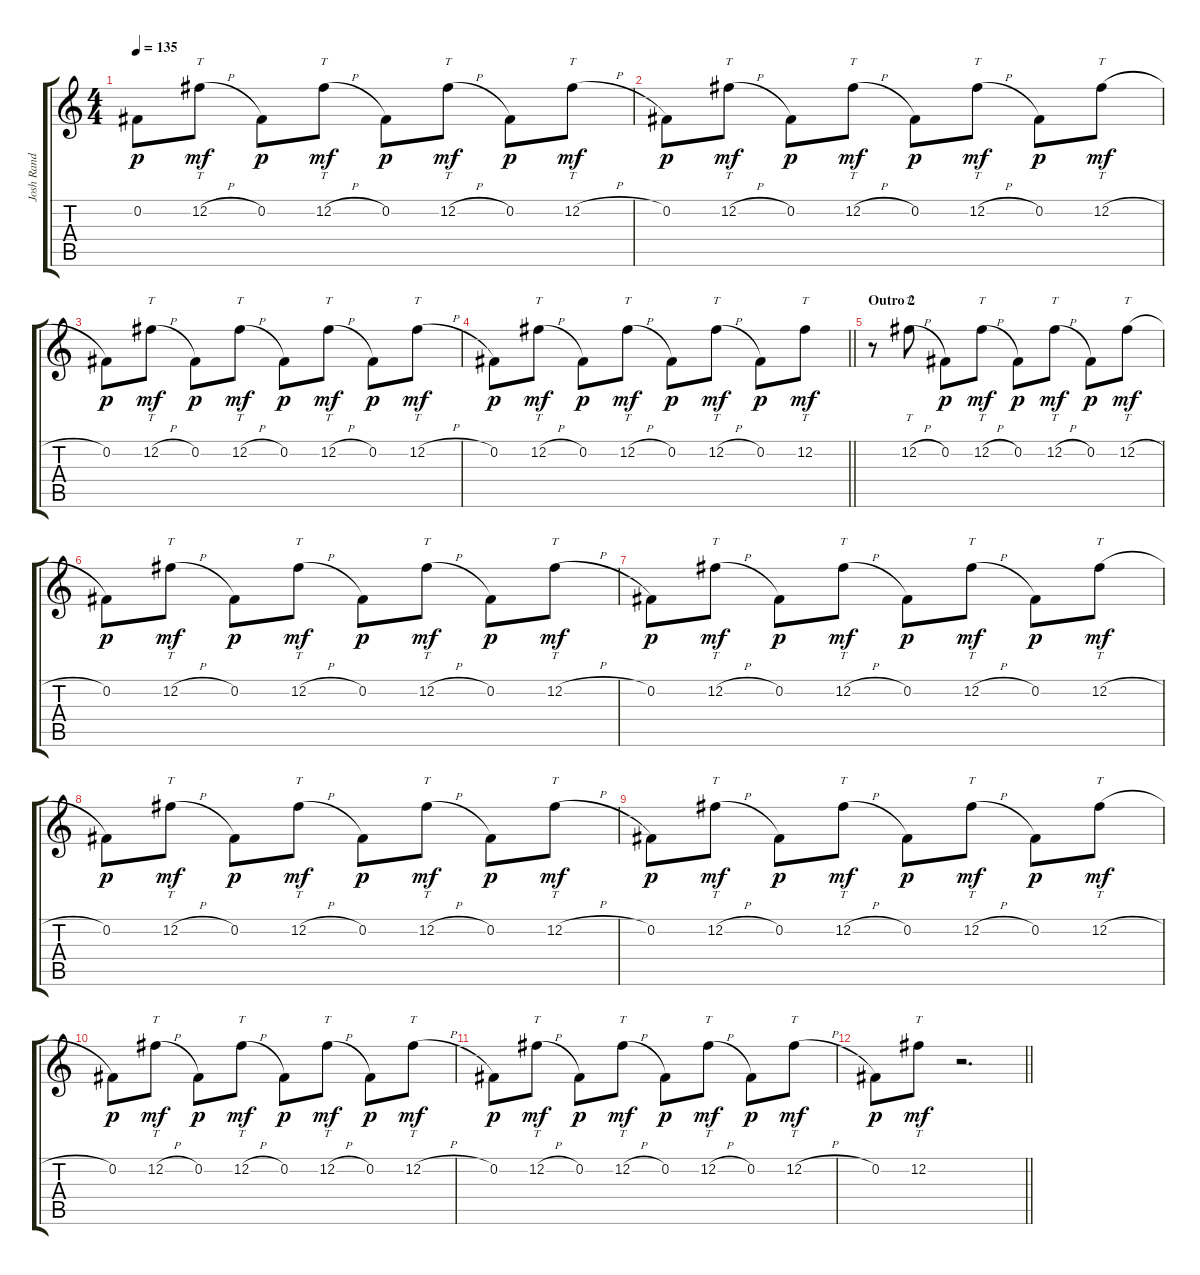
\track ("Josh Rand (Solo)" "Josh Rand ") {instrument distortionguitar}
\staff {score tabs}
\tuning (B3 Gb3 D3 A2 E2 B1) {hide}
\ts (4 4)
\tempo 135
\clef g2
\ks c
0.2.8{dy p} 12.2{h}.8{tt dy mf} 0.2.8{dy p} 12.2{h}.8{tt dy mf} 0.2.8{dy p} 12.2{h}.8{tt dy mf} 0.2.8{dy p} 12.2{h}.8{tt dy mf} |
0.2.8{dy p} 12.2{h}.8{tt dy mf} 0.2.8{dy p} 12.2{h}.8{tt dy mf} 0.2.8{dy p} 12.2{h}.8{tt dy mf} 0.2.8{dy p} 12.2{h}.8{tt dy mf} |
0.2.8{dy p} 12.2{h}.8{tt dy mf} 0.2.8{dy p} 12.2{h}.8{tt dy mf} 0.2.8{dy p} 12.2{h}.8{tt dy mf} 0.2.8{dy p} 12.2{h}.8{tt dy mf} |
\barLineRight lightlight
0.2.8{dy p} 12.2{h}.8{tt dy mf} 0.2.8{dy p} 12.2{h}.8{tt dy mf} 0.2.8{dy p} 12.2{h}.8{tt dy mf} 0.2.8{dy p} 12.2.8{tt dy mf} |
\section ("" "Outro 2")
r.8{volume 10} 12.2{h}.8{tt} 0.2.8{dy p} 12.2{h}.8{tt dy mf} 0.2.8{dy p} 12.2{h}.8{tt dy mf} 0.2.8{dy p} 12.2{h}.8{tt dy mf} |
0.2.8{dy p} 12.2{h}.8{tt dy mf} 0.2.8{dy p} 12.2{h}.8{tt dy mf} 0.2.8{dy p} 12.2{h}.8{tt dy mf} 0.2.8{dy p} 12.2{h}.8{tt dy mf} |
0.2.8{dy p} 12.2{h}.8{tt dy mf} 0.2.8{dy p} 12.2{h}.8{tt dy mf} 0.2.8{dy p} 12.2{h}.8{tt dy mf} 0.2.8{dy p} 12.2{h}.8{tt dy mf} |
0.2.8{dy p} 12.2{h}.8{tt dy mf} 0.2.8{dy p} 12.2{h}.8{tt dy mf} 0.2.8{dy p} 12.2{h}.8{tt dy mf} 0.2.8{dy p} 12.2{h}.8{tt dy mf} |
0.2.8{dy p} 12.2{h}.8{tt dy mf} 0.2.8{dy p} 12.2{h}.8{tt dy mf} 0.2.8{dy p} 12.2{h}.8{tt dy mf} 0.2.8{dy p} 12.2{h}.8{tt dy mf} |
0.2.8{dy p} 12.2{h}.8{tt dy mf} 0.2.8{dy p} 12.2{h}.8{tt dy mf} 0.2.8{dy p} 12.2{h}.8{tt dy mf} 0.2.8{dy p} 12.2{h}.8{tt dy mf} |
0.2.8{dy p} 12.2{h}.8{tt dy mf} 0.2.8{dy p} 12.2{h}.8{tt dy mf} 0.2.8{dy p} 12.2{h}.8{tt dy mf} 0.2.8{dy p} 12.2{h}.8{tt dy mf} |
\barLineRight lightlight
0.2.8{dy p} 12.2.8{tt dy mf} r.2{d}
